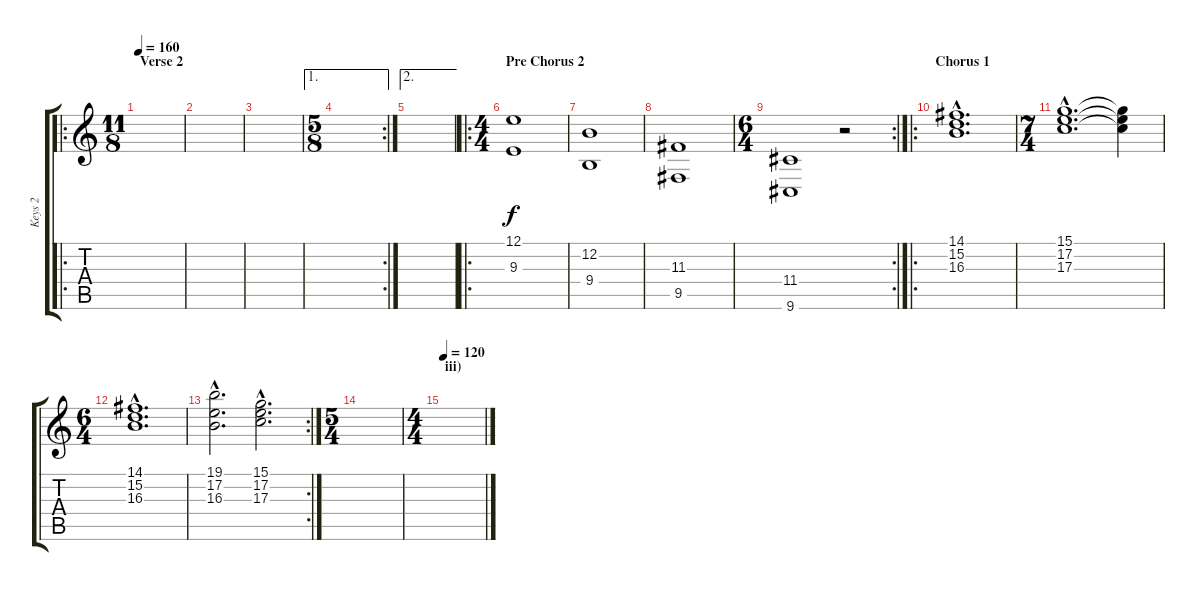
\track ("Keys 2" "Keys 2") {instrument pad6metallic}
\staff {score tabs}
\tuning (E4 B3 G3 D3 A2 E2) {hide}
\ro
\ts (11 8)
\section ("" "Verse 2")
\tempo 160
\clef g2
\ks c
|
|
|
\ae 1
\rc 2
\ts (5 8)
|
\ae 2
|
\ro
\ts (4 4)
\section ("" "Pre Chorus 2")
(12.1 9.3).1{instrument fx5brightness} |
(12.2 9.4).1 |
(11.3 9.5).1 |
\rc 2
\ts (6 4)
(11.4 9.6).1 r.2 |
\ro
\section ("" "Chorus 1")
(14.1{hac} 15.2{hac} 16.3{hac}).1{d instrument pad1newage} |
\ts (7 4)
(15.1{hac} 17.2{hac} 17.3{hac}).1{d} (15.1{t} 17.2{t} 17.3{t}).4 |
\ts (6 4)
(14.1{hac} 15.2{hac} 16.3{hac}).1{d instrument pad1newage} |
\rc 2
(19.1{hac} 17.2{hac} 16.3{hac}).2{d} (15.1{hac} 17.2{hac} 17.3{hac}).2{d} |
\ts (5 4)
|
\ts (4 4)
\section ("" "iii) ")
\tempo 120
